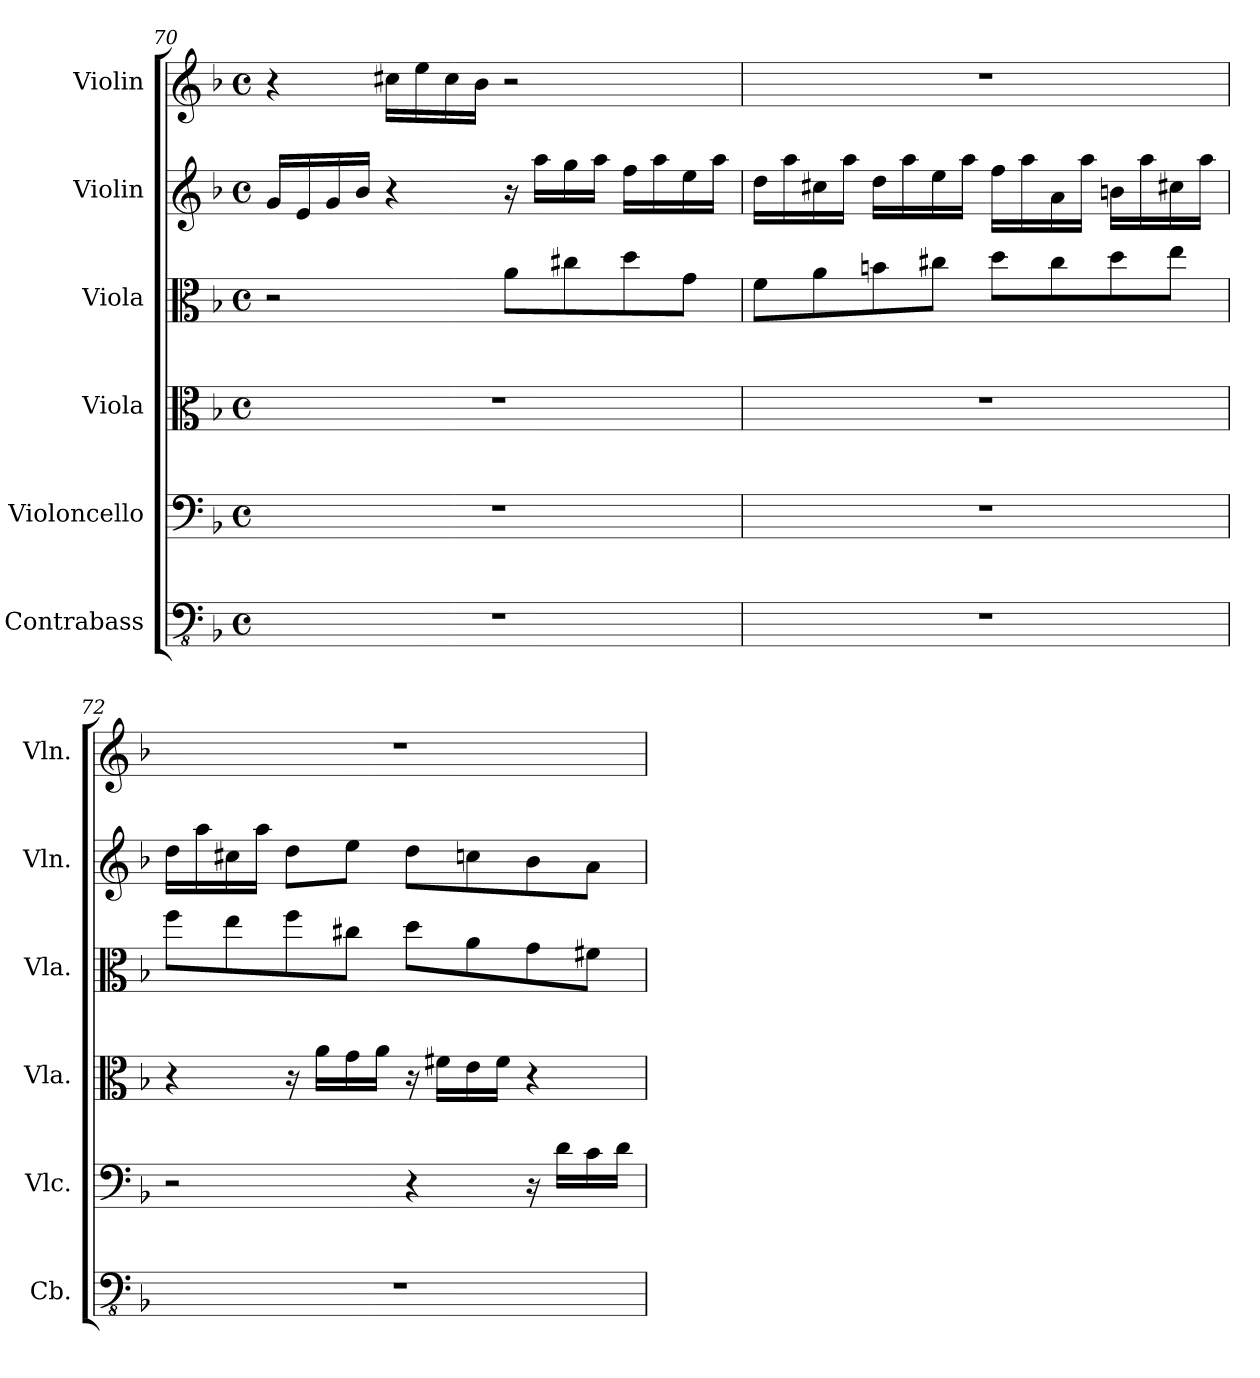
**kern	**kern	**kern	**kern	**kern	**kern
*part6	*part5	*part4	*part3	*part2	*part1
*staff6	*staff5	*staff4	*staff3	*staff2	*staff1
*I"Contrabass	*I"Violoncello	*I"Viola	*I"Viola	*I"Violin	*I"Violin
*I'Cb.	*I'Vlc.	*I'Vla.	*I'Vla.	*I'Vln.	*I'Vln.
*clefFv4	*clefF4	*clefC3	*clefC3	*clefG2	*clefG2
*ITrd7c12	*	*	*	*	*
*k[b-]	*k[b-]	*k[b-]	*k[b-]	*k[b-]	*k[b-]
*M4/4	*M4/4	*M4/4	*M4/4	*M4/4	*M4/4
*met(c)	*met(c)	*met(c)	*met(c)	*met(c)	*met(c)
=70	=70	=70	=70	=70	=70
1r	1r	1r	2r	16g/LL	4r
.	.	.	.	16e/	.
.	.	.	.	16g/	.
.	.	.	.	16b-/JJ	.
.	.	.	.	4r	16cc#X\LL
.	.	.	.	.	16ee\
.	.	.	.	.	16cc#\
.	.	.	.	.	16b-\JJ
.	.	.	8a\L	16r	2r
.	.	.	.	16aa\LL	.
.	.	.	8cc#X\	16gg\	.
.	.	.	.	16aa\JJ	.
.	.	.	8dd\	16ff\LL	.
.	.	.	.	16aa\	.
.	.	.	8g\J	16ee\	.
.	.	.	.	16aa\JJ	.
!!LO:PB:g=z
=71	=71	=71	=71	=71	=71
1r	1r	1r	8f\L	16dd\LL	1r
.	.	.	.	16aa\	.
.	.	.	8a\	16cc#X\	.
.	.	.	.	16aa\JJ	.
.	.	.	8bn\	16dd\LL	.
.	.	.	.	16aa\	.
.	.	.	8cc#X\J	16ee\	.
.	.	.	.	16aa\JJ	.
.	.	.	8dd\L	16ff\LL	.
.	.	.	.	16aa\	.
.	.	.	8cc#\	16a\	.
.	.	.	.	16aa\JJ	.
.	.	.	8dd\	16bn\LL	.
.	.	.	.	16aa\	.
.	.	.	8ee\J	16cc#X\	.
.	.	.	.	16aa\JJ	.
=72	=72	=72	=72	=72	=72
1r	2r	4r	8ff\L	16dd\LL	1r
.	.	.	.	16aa\	.
.	.	.	8ee\	16cc#X\	.
.	.	.	.	16aa\JJ	.
.	.	16r	8ff\	8dd\L	.
.	.	16a\LL	.	.	.
.	.	16g\	8cc#X\J	8ee\J	.
.	.	16a\JJ	.	.	.
.	4r	16r	8dd\L	8dd\L	.
.	.	16f#X\LL	.	.	.
.	.	16e\	8a\	8ccn\	.
.	.	16f#\JJ	.	.	.
.	16r	4r	8g\	8b-\	.
.	16d\LL	.	.	.	.
.	16c\	.	8f#X\J	8a\J	.
.	16d\JJ	.	.	.	.
=	=	=	=	=	=
*-	*-	*-	*-	*-	*-
